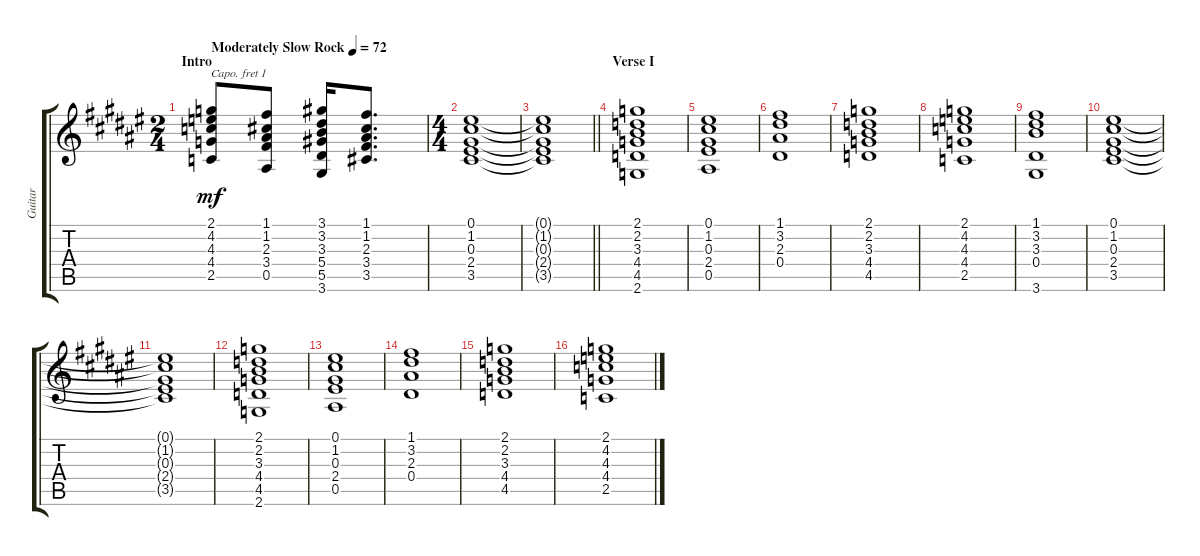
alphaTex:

\track ("Guitar" "Guitar") {instrument electricguitarclean}
\staff {score tabs}
\capo 1
\tuning (E4 B3 G3 D3 A2 E2) {hide}
\ts (2 4)
\section ("" "Intro")
\tempo (72 "Moderately Slow Rock")
\clef g2
\ks f#
(2.1 4.2 4.3 4.4 2.5).8{dy mf instrument electricguitarclean} (1.1 1.2 2.3 3.4 0.5).8 (3.1 3.2 3.3 5.4 5.5 3.6).16 (1.1 1.2 2.3 3.4 3.5).8{d} |
\ts (4 4)
(0.1 1.2 0.3 2.4 3.5).1 |
\barLineRight lightlight
(0.1{t} 1.2{t} 0.3{t} 2.4{t} 3.5{t}).1 |
\section ("" "Verse I")
(2.1 2.2 3.3 4.4 4.5 2.6).1 |
(0.1 1.2 0.3 2.4 0.5).1 |
(1.1 3.2 2.3 0.4).1 |
(2.1 2.2 3.3 4.4 4.5).1 |
(2.1 4.2 4.3 4.4 2.5).1 |
(1.1 3.2 3.3 0.4 3.6).1 |
(0.1 1.2 0.3 2.4 3.5).1 |
(0.1{t} 1.2{t} 0.3{t} 2.4{t} 3.5{t}).1 |
(2.1 2.2 3.3 4.4 4.5 2.6).1 |
(0.1 1.2 0.3 2.4 0.5).1 |
(1.1 3.2 2.3 0.4).1 |
(2.1 2.2 3.3 4.4 4.5).1 |
(2.1 4.2 4.3 4.4 2.5).1
